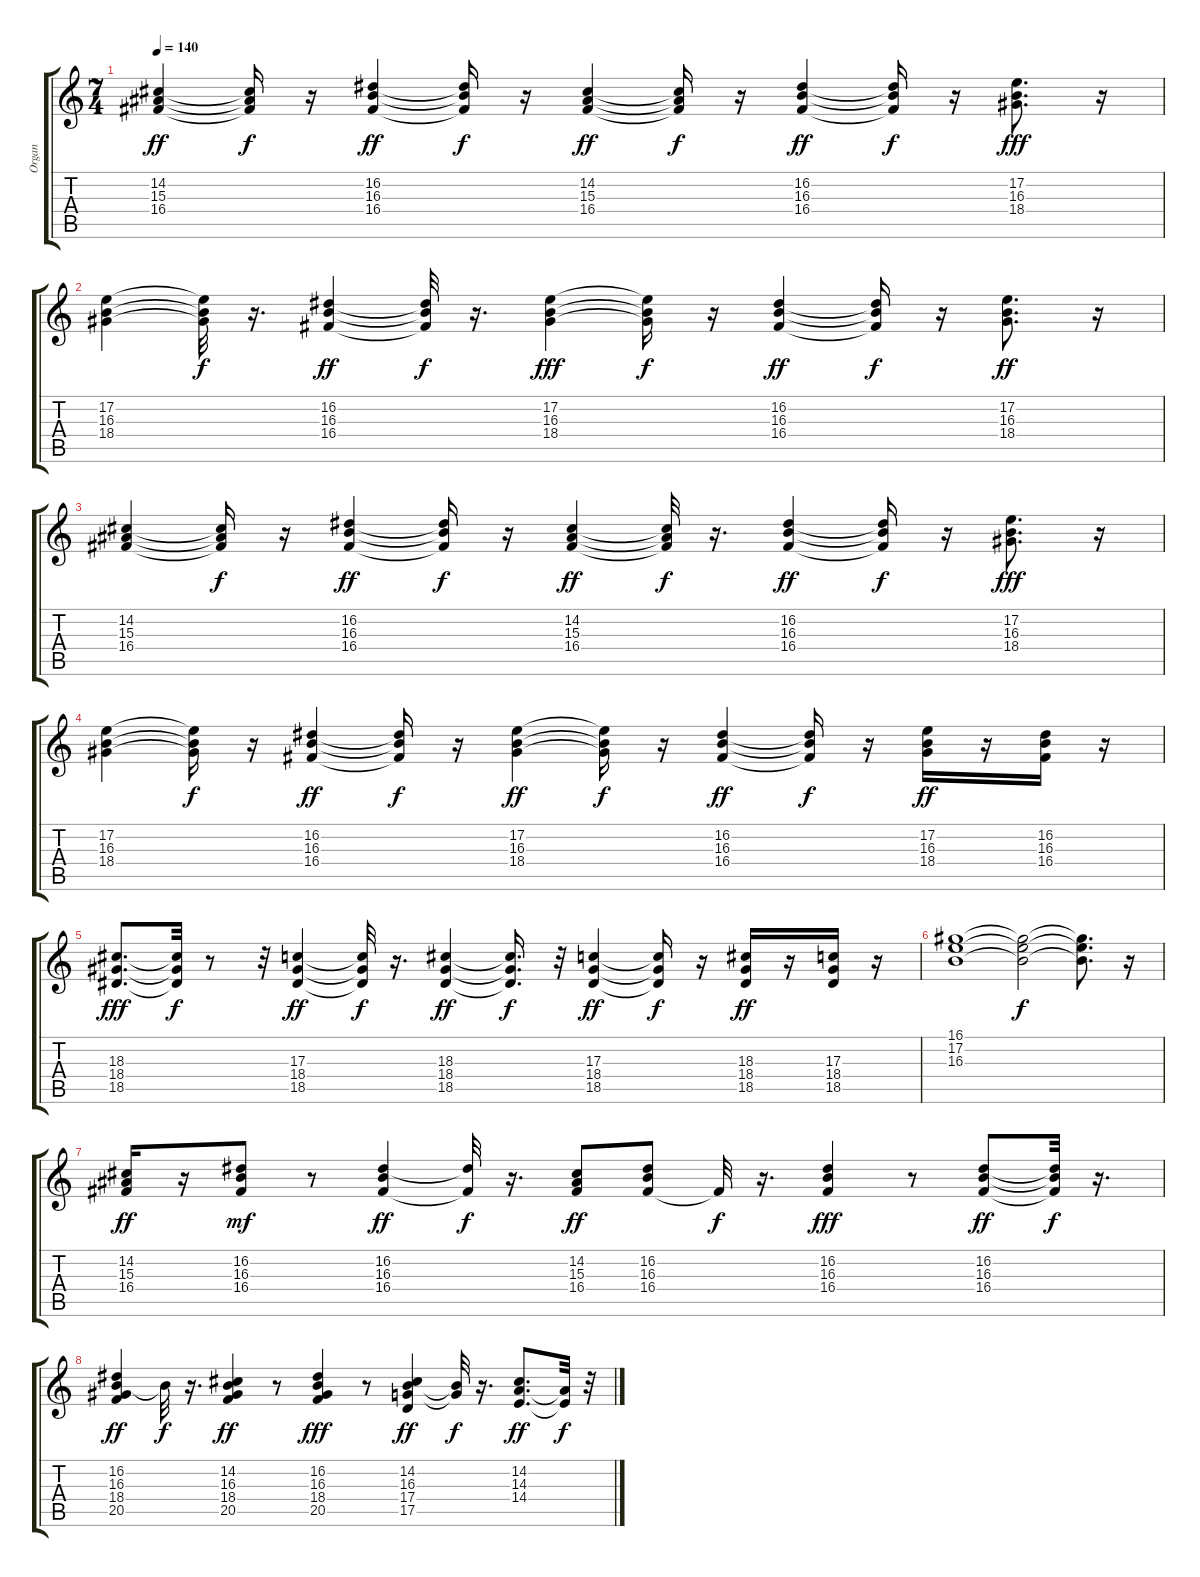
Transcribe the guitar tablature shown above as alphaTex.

\track ("Organ" "Organ") {instrument rockorgan}
\staff {score tabs}
\tuning (E4 B3 G3 D3 A2 E2) {hide}
\ts (7 4)
\tempo 140
\clef g2
\ks c
(14.2 15.3 16.4).4{dy ff} (14.2{t} 15.3{t} 16.4{t}).16{dy f} r.16 (16.2 16.3 16.4).4{dy ff} (16.2{t} 16.3{t} 16.4{t}).16{dy f} r.16 (14.2 15.3 16.4).4{dy ff} (14.2{t} 15.3{t} 16.4{t}).16{dy f} r.16 (16.2 16.3 16.4).4{dy ff} (16.2{t} 16.3{t} 16.4{t}).16{dy f} r.16 (17.2 16.3 18.4).8{d dy fff} r.16 |
(17.2 16.3 18.4).4 (17.2{t} 16.3{t} 18.4{t}).32{dy f} r.16{d} (16.2 16.3 16.4).4{dy ff} (16.2{t} 16.3{t} 16.4{t}).32{dy f} r.16{d} (17.2 16.3 18.4).4{dy fff} (17.2{t} 16.3{t} 18.4{t}).16{dy f} r.16 (16.2 16.3 16.4).4{dy ff} (16.2{t} 16.3{t} 16.4{t}).16{dy f} r.16 (17.2 16.3 18.4).8{d dy ff} r.16 |
(14.2 15.3 16.4).4 (14.2{t} 15.3{t} 16.4{t}).16{dy f} r.16 (16.2 16.3 16.4).4{dy ff} (16.2{t} 16.3{t} 16.4{t}).16{dy f} r.16 (14.2 15.3 16.4).4{dy ff} (14.2{t} 15.3{t} 16.4{t}).32{dy f} r.16{d} (16.2 16.3 16.4).4{dy ff} (16.2{t} 16.3{t} 16.4{t}).16{dy f} r.16 (17.2 16.3 18.4).8{d dy fff} r.16 |
(17.2 16.3 18.4).4 (17.2{t} 16.3{t} 18.4{t}).16{dy f} r.16 (16.2 16.3 16.4).4{dy ff} (16.2{t} 16.3{t} 16.4{t}).16{dy f} r.16 (17.2 16.3 18.4).4{dy ff} (17.2{t} 16.3{t} 18.4{t}).16{dy f} r.16 (16.2 16.3 16.4).4{dy ff} (16.2{t} 16.3{t} 16.4{t}).16{dy f} r.16 (17.2 16.3 18.4).16{dy ff} r.16 (16.2 16.3 16.4).16 r.16 |
(18.3 18.4 18.5).8{d dy fff} (18.3{t} 18.4{t} 18.5{t}).32{dy f} r.8 r.32 (17.3 18.4 18.5).4{dy ff} (17.3{t} 18.4{t} 18.5{t}).32{dy f} r.16{d} (18.3 18.4 18.5).4{dy ff} (18.3{t} 18.4{t} 18.5{t}).16{d dy f} r.32 (17.3 18.4 18.5).4{dy ff} (17.3{t} 18.4{t} 18.5{t}).16{dy f} r.16 (18.3 18.4 18.5).16{dy ff} r.16 (17.3 18.4 18.5).16 r.16 |
(16.1 17.2 16.3).1 (16.1{t} 17.2{t} 16.3{t}).2{dy f} (16.1{t} 17.2{t} 16.3{t}).8{d} r.16 |
(14.2 15.3 16.4).16{dy ff} r.16 (16.2 16.3 16.4).8{dy mf} r.8 (16.2 16.3 16.4).4{dy ff} (16.2{t} 16.4{t}).32{dy f} r.16{d} (14.2 15.3 16.4).8{dy ff} (16.2 16.3 16.4).8 16.4{t}.32{dy f} r.16{d} (16.2 16.3 16.4).4{dy fff} r.8 (16.2 16.3 16.4).8{dy ff} (16.2{t} 16.3{t} 16.4{t}).32{dy f} r.16{d} |
(16.2 16.3 18.4 20.5).4{dy ff} 16.3{t}.32{dy f} r.16{d} (14.2 16.3 18.4 20.5).4{dy ff} r.8 (16.2 16.3 18.4 20.5).4{dy fff} r.8 (14.2 16.3 17.4 17.5).4{dy ff} (16.3{t} 17.4{t}).32{dy f} r.16{d} (14.2 14.3 14.4).8{d dy ff} (14.3{t} 14.4{t}).32{dy f} r.32
